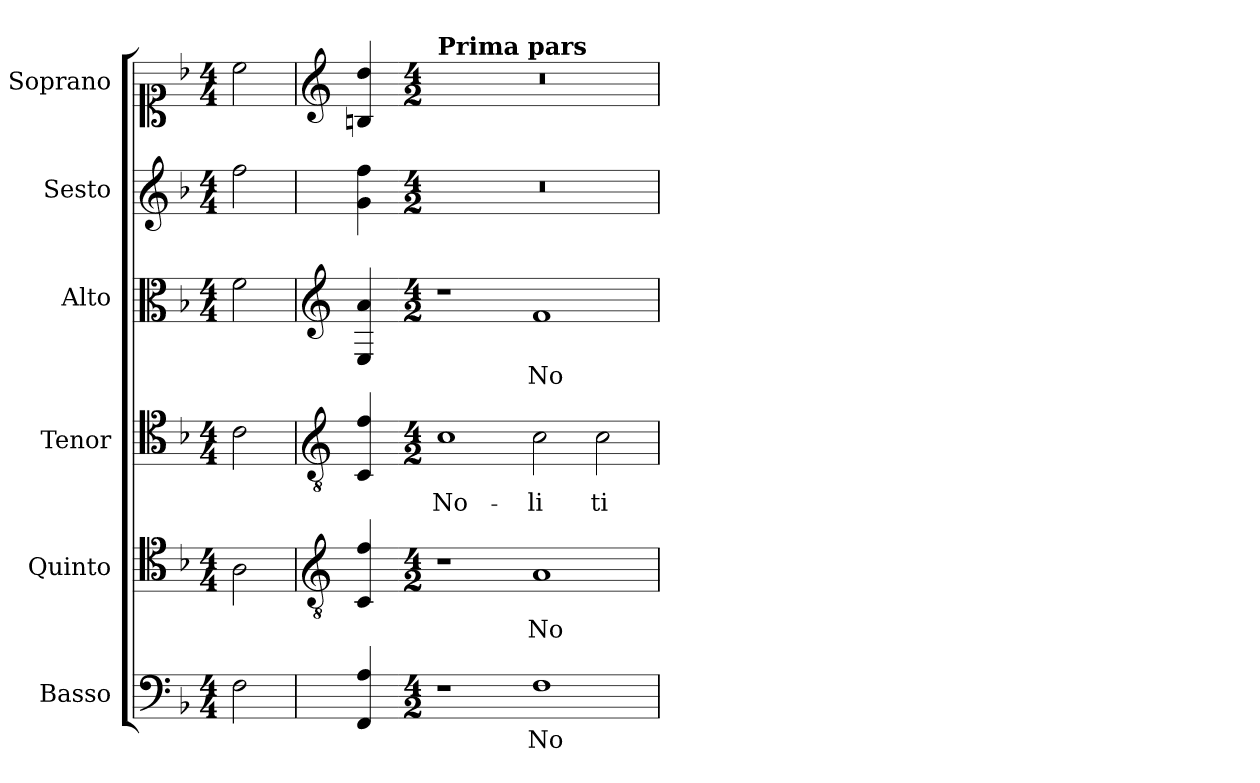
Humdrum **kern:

**kern	**text	**kern	**text	**kern	**text	**kern	**text	**kern	**kern
*part6	*part6	*part5	*part5	*part4	*part4	*part3	*part3	*part2	*part1
*staff6	*staff6	*staff5	*staff5	*staff4	*staff4	*staff3	*staff3	*staff2	*staff1
*I"Basso	*	*I"Quinto	*	*I"Tenor	*	*I"Alto	*	*I"Sesto	*I"Soprano
*I'B.	*	*I'Q.	*	*I'T.	*	*I'A.	*	*I'Ss.	*I'S.
!!LO:PB:g=z
*clefF4	*	*clefC4	*	*clefC4	*	*clefC3	*	*clefG2	*clefC1
*	*	*ITrd7c12	*	*ITrd7c12	*	*	*	*	*
*k[b-]	*	*k[b-]	*	*k[b-]	*	*k[b-]	*	*k[b-]	*k[b-]
*F:	*	*F:	*	*F:	*	*F:	*	*F:	*F:
*M4/4	*	*M4/4	*	*M4/4	*	*M4/4	*	*M4/4	*M4/4
=1	=1	=1	=1	=1	=1	=1	=1	=1	=1
!LO:N:head=open	!	!LO:N:head=open	!	!LO:N:head=open	!	!LO:N:head=open	!	!LO:N:head=open	!LO:N:head=open
2Fi\	.	2AAi\	.	2Ci\	.	2fi\	.	2ffi\	2cci\
=2	=2	=2	=2	=2	=2	=2	=2	=2	=2
*	*	*clefGv2	*	*clefGv2	*	*clefG2	*	*	*clefG2
4FFi/ 4Ai	.	4CCi/ 4Fi	.	4CCi/ 4Fi	.	4Ei/ 4ai	.	4gi\ 4ffi	4Bni/ 4ddi
=3-	=3-	=3-	=3-	=3-	=3-	=3-	=3-	=3-	=3-
*M4/2	*	*M4/2	*	*M4/2	*	*M4/2	*	*M4/2	*M4/2
!	!	!	!	!	!	!	!	!	!LO:TX:a:B:t=Prima pars
!	!	!	!	!	!LO:LY:b:color=#000000	!	!	!LO:N:vis=1	!LO:N:vis=1
1r	.	1r	.	1Ci	No-	1r	.	0r	0r
!	!LO:LY:b:color=#000000	!	!	!	!	!	!	!	!
!	!	!	!LO:LY:b:color=#000000	!	!	!	!	!	!
!	!	!	!	!	!LO:LY:b:color=#000000	!	!	!	!
!	!	!	!	!	!	!	!LO:LY:b:color=#000000	!	!
1Fi	No-	1AAi	No-	2Ci\	-li	1fi	No-	.	.
!	!	!	!	!	!LO:LY:b:color=#000000	!	!	!	!
.	.	.	.	2Ci\	ti-	.	.	.	.
=	=	=	=	=	=	=	=	=	=
*-	*-	*-	*-	*-	*-	*-	*-	*-	*-
